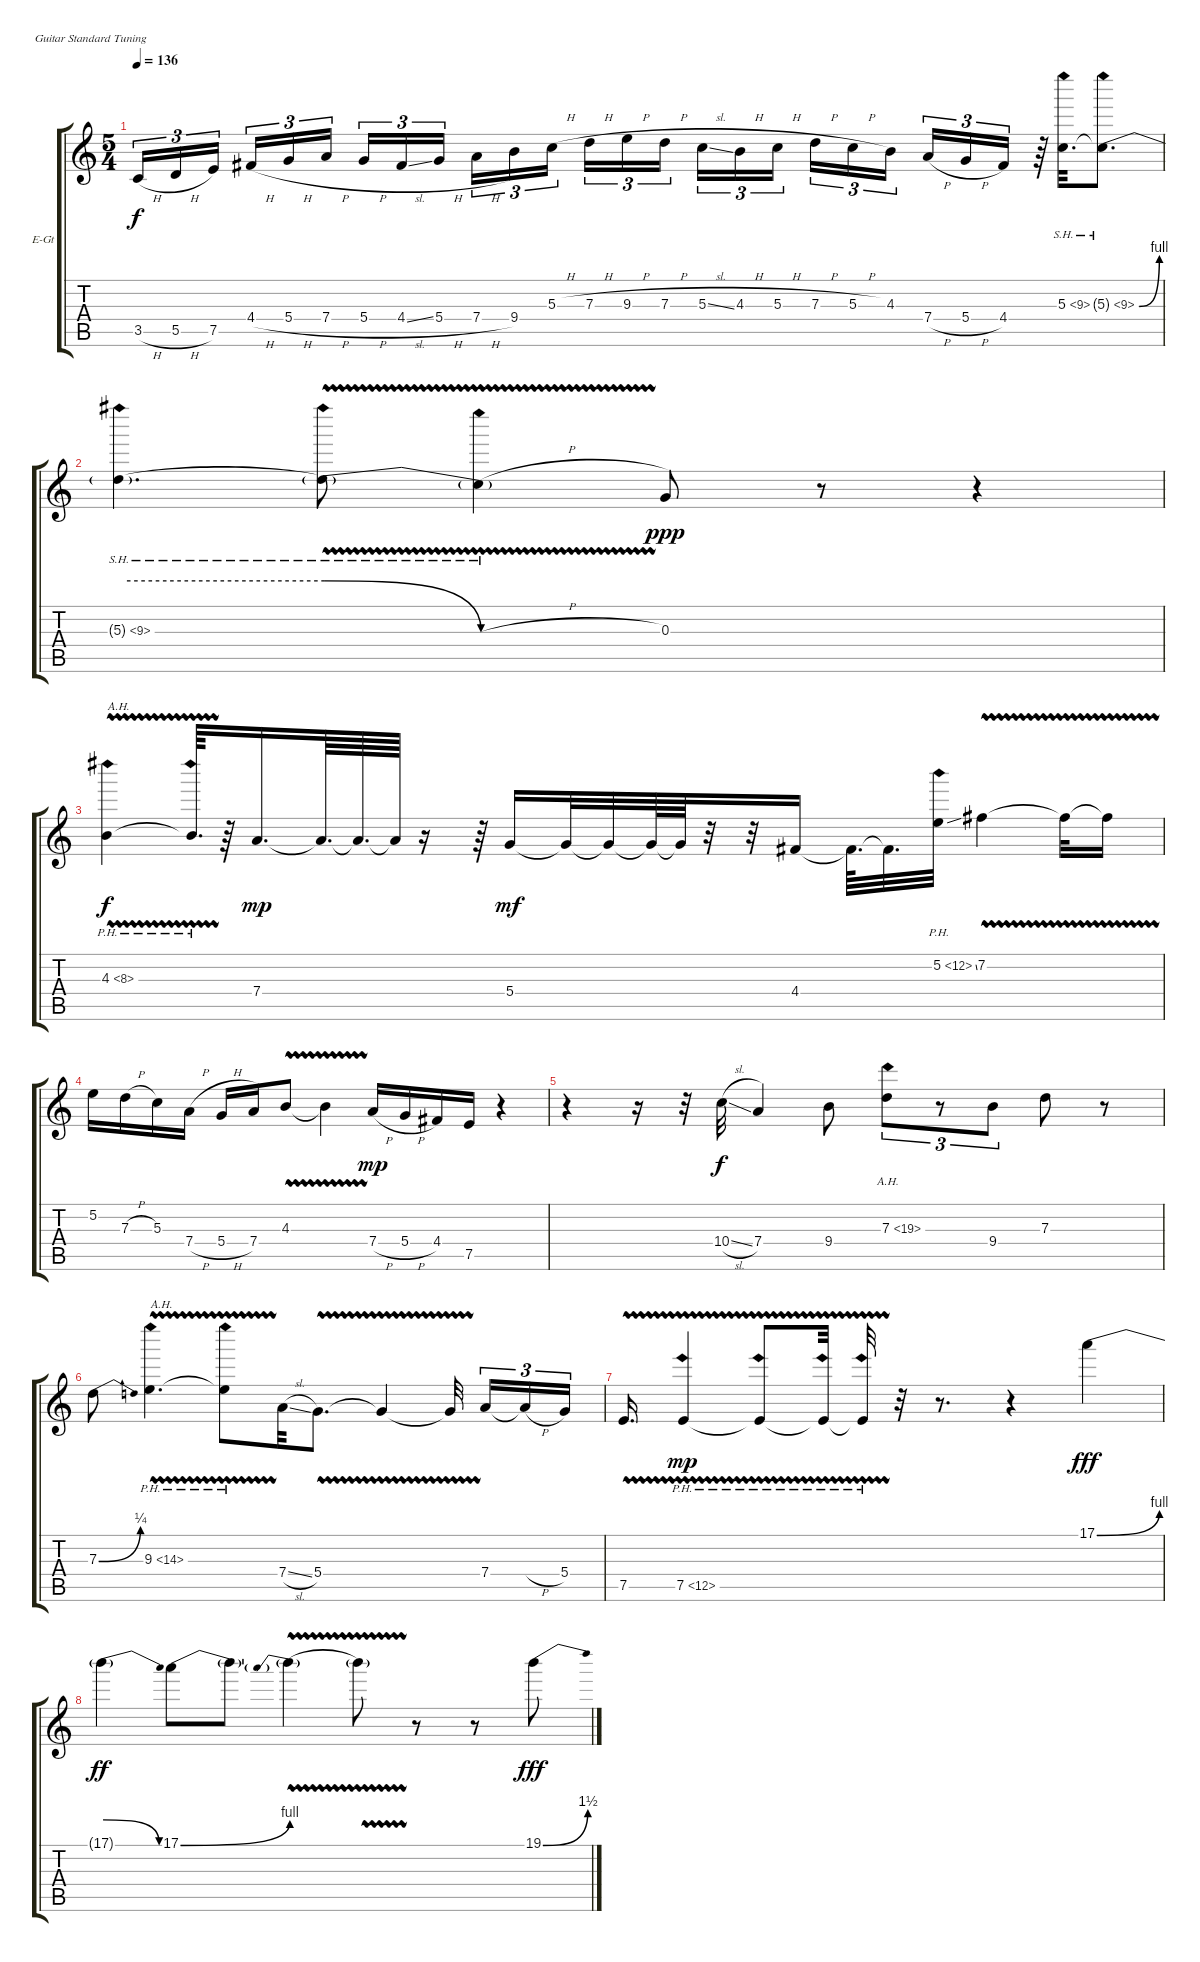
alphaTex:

\bracketExtendMode groupsimilarinstruments
\firstSystemTrackNameOrientation horizontal
\otherSystemsTrackNameOrientation horizontal
\track ("Lead w/chorus" "E-Gt") {instrument overdrivenguitar}
\staff {score tabs}
\tuning (E4 B3 G3 D3 A2 E2)
\ts (5 4)
\tempo 136
\clef g2
\ks c
3.5{h}.16{tu (3 2) dy f} 5.5{h}.16{tu (3 2)} 7.5.16{tu (3 2)} 4.4{h}.16{tu (3 2)} 5.4{h}.16{tu (3 2)} 7.4{h}.16{tu (3 2)} 5.4{h}.16{tu (3 2)} 4.4{sl}.16{tu (3 2)} 5.4{h}.16{tu (3 2)} 7.4{h}.16{tu (3 2)} 9.4.16{tu (3 2)} 5.3{h}.16{tu (3 2)} 7.3{h}.16{tu (3 2)} 9.3{h}.16{tu (3 2)} 7.3{h}.16{tu (3 2)} 5.3{sl}.16{tu (3 2)} 4.3{h}.16{tu (3 2)} 5.3{h}.16{tu (3 2)} 7.3{h}.16{tu (3 2)} 5.3{h}.16{tu (3 2)} 4.3.16{tu (3 2)} 7.4{h}.16{tu (3 2)} 5.4{h}.16{tu (3 2)} 4.4.16{tu (3 2)} r.64 5.3{sh 4}.32{d} 5.3{be (bend 0 0 60 4) sh 4 t}.8{d} |
5.3{be (hold 0 4 60 4) sh 4 t}.4{d} 5.3{be (release 0 4 60 0) sh 4 vw t}.8 5.3{be (hold 0 0 60 0) sh 4 vw h t}.4 0.3.8{dy ppp} r.8 r.4 |
4.3{ph 4 vw}.4{txt "A.H." dy f} 4.3{ph 4 vw t}.64{d} r.64 7.4.16{d dy mp} 7.4{t}.64{d} 7.4{t}.64{d} 7.4{t}.64 r.16 r.64 5.4.16{dy mf} 5.4{t}.32 5.4{t}.32 5.4{t}.64 5.4{t}.64 r.32 r.32 4.4.16 4.4{t}.64{d} 4.4{t}.32{d} 5.2{ph 7 ss}.32 7.2{vw}.4 7.2{vw t}.32 7.2{vw t}.16 |
5.2.16 7.3{h}.16 5.3.16 7.4{h}.16 5.4{h}.16 7.4.16 4.3{vw}.8 4.3{vw t}.4 7.4{h}.16{dy mp} 5.4{h}.16 4.4.16 7.5.16 r.4 |
r.4 r.16 r.32 10.4{sl}.32{dy f} 7.4.4 9.4.8 7.3{ah 12}.8{tu (3 2)} r.8{tu (3 2)} 9.4.8{tu (3 2)} 7.3.8 r.8 |
7.3{be (bend 0 0 60 1)}.8 9.3{ph 5 vw}.4{d txt "A.H."} 9.3{ph 5 vw t}.8 7.4{sl}.32 5.4{vw}.8{d} 5.4{vw t}.4 5.4{vw t}.32 7.4.16{tu (3 2)} 7.4{h t}.16{tu (3 2)} 5.4.16{tu (3 2)} |
7.5{vw}.16{d} 7.5{ph 5 vw}.4{dy mp} 7.5{ph 5 vw t}.8 7.5{ph 5 vw t}.32 7.5{ph 5 vw t}.32 r.32 r.8{d} r.4 17.1{be (bend 0 0 22.2 4)}.4{dy fff} |
17.1{be (release 0 4 60 0) t}.4{dy ff} 17.1{be (bend 0 0 60 4)}.8 17.1{t}.8 17.1{be (prebend 0 4 60 4) vw t}.4 17.1{vw t}.8 r.8 r.8 19.1{be (bend 0 0 30.599999999999998 6)}.8{dy fff}
